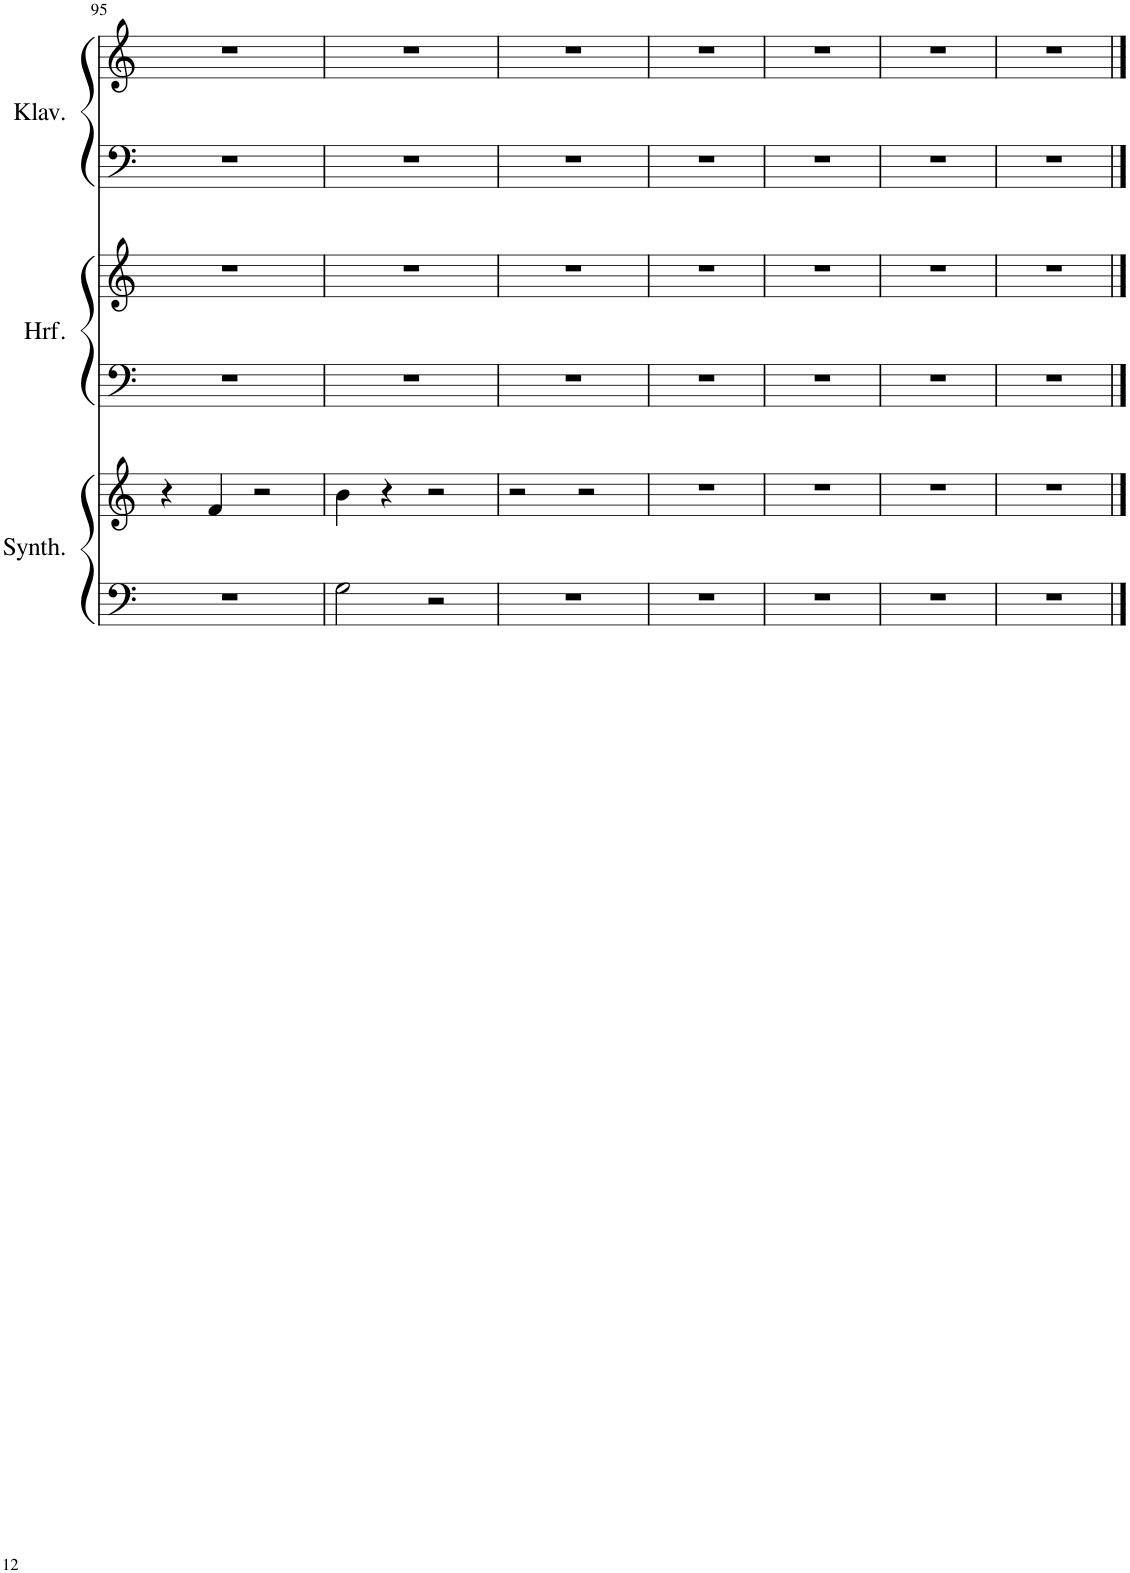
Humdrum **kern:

**kern	**kern	**kern	**kern	**kern	**kern
*part3	*part3	*part2	*part2	*part1	*part1
*staff6	*staff5	*staff4	*staff3	*staff2	*staff1
*I"String Synthesizer	*	*I"Harfe	*	*I"Klavier	*
*I'Synth.	*	*I'Hrf.	*	*I'Klav.	*
!!LO:PB:g=z
*clefF4	*clefG2	*clefF4	*clefG2	*clefF4	*clefG2
*k[]	*k[]	*k[]	*k[]	*k[]	*k[]
*M4/4	*M4/4	*M4/4	*M4/4	*M4/4	*M4/4
=95	=95	=95	=95	=95	=95
1r	4r	1r	1r	1r	1r
.	4f/	.	.	.	.
.	2r	.	.	.	.
=96	=96	=96	=96	=96	=96
2G\	4b\	1r	1r	1r	1r
.	4r	.	.	.	.
2r	2r	.	.	.	.
=97	=97	=97	=97	=97	=97
1r	2r	1r	1r	1r	1r
.	2r	.	.	.	.
=98	=98	=98	=98	=98	=98
1r	1r	1r	1r	1r	1r
=99	=99	=99	=99	=99	=99
1r	1r	1r	1r	1r	1r
=100	=100	=100	=100	=100	=100
1r	1r	1r	1r	1r	1r
=101	=101	=101	=101	=101	=101
1r	1r	1r	1r	1r	1r
==	==	==	==	==	==
*-	*-	*-	*-	*-	*-
